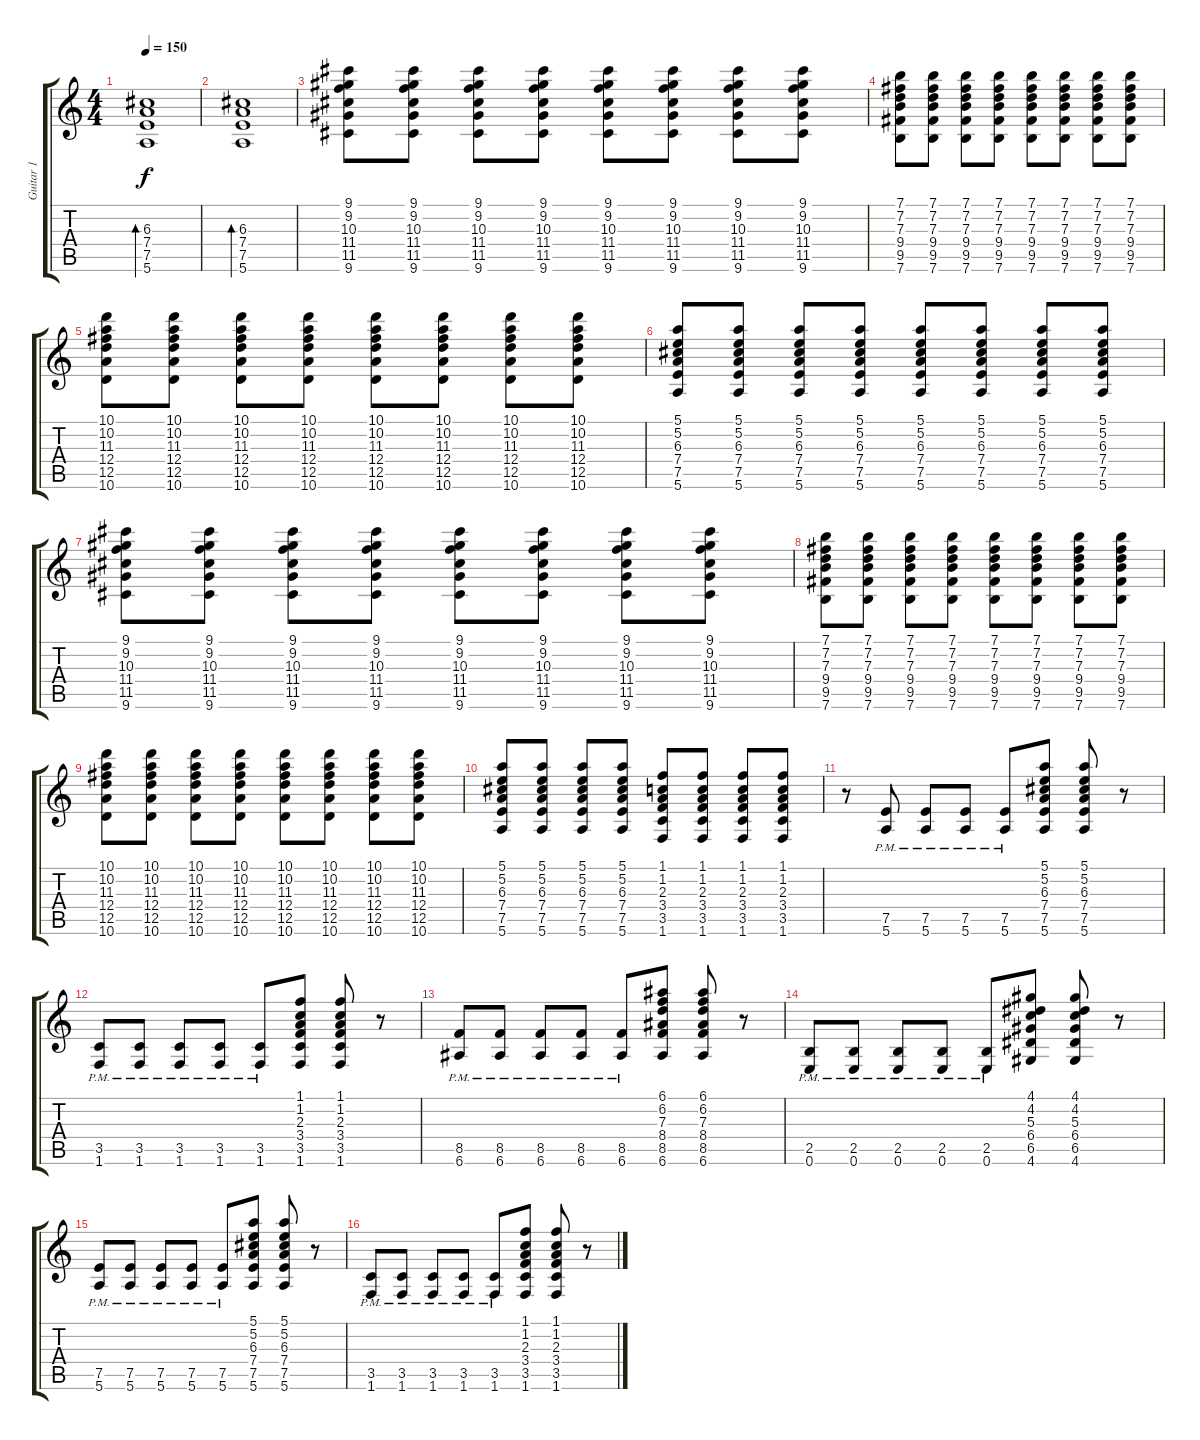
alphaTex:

\track ("Guitar 1" "Guitar 1") {instrument overdrivenguitar}
\staff {score tabs}
\tuning (E4 B3 G3 D3 A2 E2) {hide}
\ts (4 4)
\tempo 150
\clef g2
\ks c
(6.3 7.4 7.5 5.6).1{bd 480 dy f} |
(6.3 7.4 7.5 5.6).1{bd 480} |
(9.1 9.2 10.3 11.4 11.5 9.6).8 (9.1 9.2 10.3 11.4 11.5 9.6).8 (9.1 9.2 10.3 11.4 11.5 9.6).8 (9.1 9.2 10.3 11.4 11.5 9.6).8 (9.1 9.2 10.3 11.4 11.5 9.6).8 (9.1 9.2 10.3 11.4 11.5 9.6).8 (9.1 9.2 10.3 11.4 11.5 9.6).8 (9.1 9.2 10.3 11.4 11.5 9.6).8 |
(7.1 7.2 7.3 9.4 9.5 7.6).8 (7.1 7.2 7.3 9.4 9.5 7.6).8 (7.1 7.2 7.3 9.4 9.5 7.6).8 (7.1 7.2 7.3 9.4 9.5 7.6).8 (7.1 7.2 7.3 9.4 9.5 7.6).8 (7.1 7.2 7.3 9.4 9.5 7.6).8 (7.1 7.2 7.3 9.4 9.5 7.6).8 (7.1 7.2 7.3 9.4 9.5 7.6).8 |
(10.1 10.2 11.3 12.4 12.5 10.6).8 (10.1 10.2 11.3 12.4 12.5 10.6).8 (10.1 10.2 11.3 12.4 12.5 10.6).8 (10.1 10.2 11.3 12.4 12.5 10.6).8 (10.1 10.2 11.3 12.4 12.5 10.6).8 (10.1 10.2 11.3 12.4 12.5 10.6).8 (10.1 10.2 11.3 12.4 12.5 10.6).8 (10.1 10.2 11.3 12.4 12.5 10.6).8 |
(5.1 5.2 6.3 7.4 7.5 5.6).8 (5.1 5.2 6.3 7.4 7.5 5.6).8 (5.1 5.2 6.3 7.4 7.5 5.6).8 (5.1 5.2 6.3 7.4 7.5 5.6).8 (5.1 5.2 6.3 7.4 7.5 5.6).8 (5.1 5.2 6.3 7.4 7.5 5.6).8 (5.1 5.2 6.3 7.4 7.5 5.6).8 (5.1 5.2 6.3 7.4 7.5 5.6).8 |
(9.1 9.2 10.3 11.4 11.5 9.6).8 (9.1 9.2 10.3 11.4 11.5 9.6).8 (9.1 9.2 10.3 11.4 11.5 9.6).8 (9.1 9.2 10.3 11.4 11.5 9.6).8 (9.1 9.2 10.3 11.4 11.5 9.6).8 (9.1 9.2 10.3 11.4 11.5 9.6).8 (9.1 9.2 10.3 11.4 11.5 9.6).8 (9.1 9.2 10.3 11.4 11.5 9.6).8 |
(7.1 7.2 7.3 9.4 9.5 7.6).8 (7.1 7.2 7.3 9.4 9.5 7.6).8 (7.1 7.2 7.3 9.4 9.5 7.6).8 (7.1 7.2 7.3 9.4 9.5 7.6).8 (7.1 7.2 7.3 9.4 9.5 7.6).8 (7.1 7.2 7.3 9.4 9.5 7.6).8 (7.1 7.2 7.3 9.4 9.5 7.6).8 (7.1 7.2 7.3 9.4 9.5 7.6).8 |
(10.1 10.2 11.3 12.4 12.5 10.6).8 (10.1 10.2 11.3 12.4 12.5 10.6).8 (10.1 10.2 11.3 12.4 12.5 10.6).8 (10.1 10.2 11.3 12.4 12.5 10.6).8 (10.1 10.2 11.3 12.4 12.5 10.6).8 (10.1 10.2 11.3 12.4 12.5 10.6).8 (10.1 10.2 11.3 12.4 12.5 10.6).8 (10.1 10.2 11.3 12.4 12.5 10.6).8 |
(5.1 5.2 6.3 7.4 7.5 5.6).8 (5.1 5.2 6.3 7.4 7.5 5.6).8 (5.1 5.2 6.3 7.4 7.5 5.6).8 (5.1 5.2 6.3 7.4 7.5 5.6).8 (1.1 1.2 2.3 3.4 3.5 1.6).8 (1.1 1.2 2.3 3.4 3.5 1.6).8 (1.1 1.2 2.3 3.4 3.5 1.6).8 (1.1 1.2 2.3 3.4 3.5 1.6).8 |
r.8 (7.5{pm} 5.6{pm}).8 (7.5{pm} 5.6{pm}).8 (7.5{pm} 5.6{pm}).8 (7.5{pm} 5.6{pm}).8 (5.1 5.2 6.3 7.4 7.5 5.6).8 (5.1 5.2 6.3 7.4 7.5 5.6).8 r.8 |
(3.5{pm} 1.6{pm}).8 (3.5{pm} 1.6{pm}).8 (3.5{pm} 1.6{pm}).8 (3.5{pm} 1.6{pm}).8 (3.5{pm} 1.6{pm}).8 (1.1 1.2 2.3 3.4 3.5 1.6).8 (1.1 1.2 2.3 3.4 3.5 1.6).8 r.8 |
(8.5{pm} 6.6{pm}).8 (8.5{pm} 6.6{pm}).8 (8.5{pm} 6.6{pm}).8 (8.5{pm} 6.6{pm}).8 (8.5{pm} 6.6{pm}).8 (6.1 6.2 7.3 8.4 8.5 6.6).8 (6.1 6.2 7.3 8.4 8.5 6.6).8 r.8 |
(2.5{pm} 0.6{pm}).8 (2.5{pm} 0.6{pm}).8 (2.5{pm} 0.6{pm}).8 (2.5{pm} 0.6{pm}).8 (2.5{pm} 0.6{pm}).8 (4.1 4.2 5.3 6.4 6.5 4.6).8 (4.1 4.2 5.3 6.4 6.5 4.6).8 r.8 |
(7.5{pm} 5.6{pm}).8 (7.5{pm} 5.6{pm}).8 (7.5{pm} 5.6{pm}).8 (7.5{pm} 5.6{pm}).8 (7.5{pm} 5.6{pm}).8 (5.1 5.2 6.3 7.4 7.5 5.6).8 (5.1 5.2 6.3 7.4 7.5 5.6).8 r.8 |
(3.5{pm} 1.6{pm}).8 (3.5{pm} 1.6{pm}).8 (3.5{pm} 1.6{pm}).8 (3.5{pm} 1.6{pm}).8 (3.5{pm} 1.6{pm}).8 (1.1 1.2 2.3 3.4 3.5 1.6).8 (1.1 1.2 2.3 3.4 3.5 1.6).8 r.8
